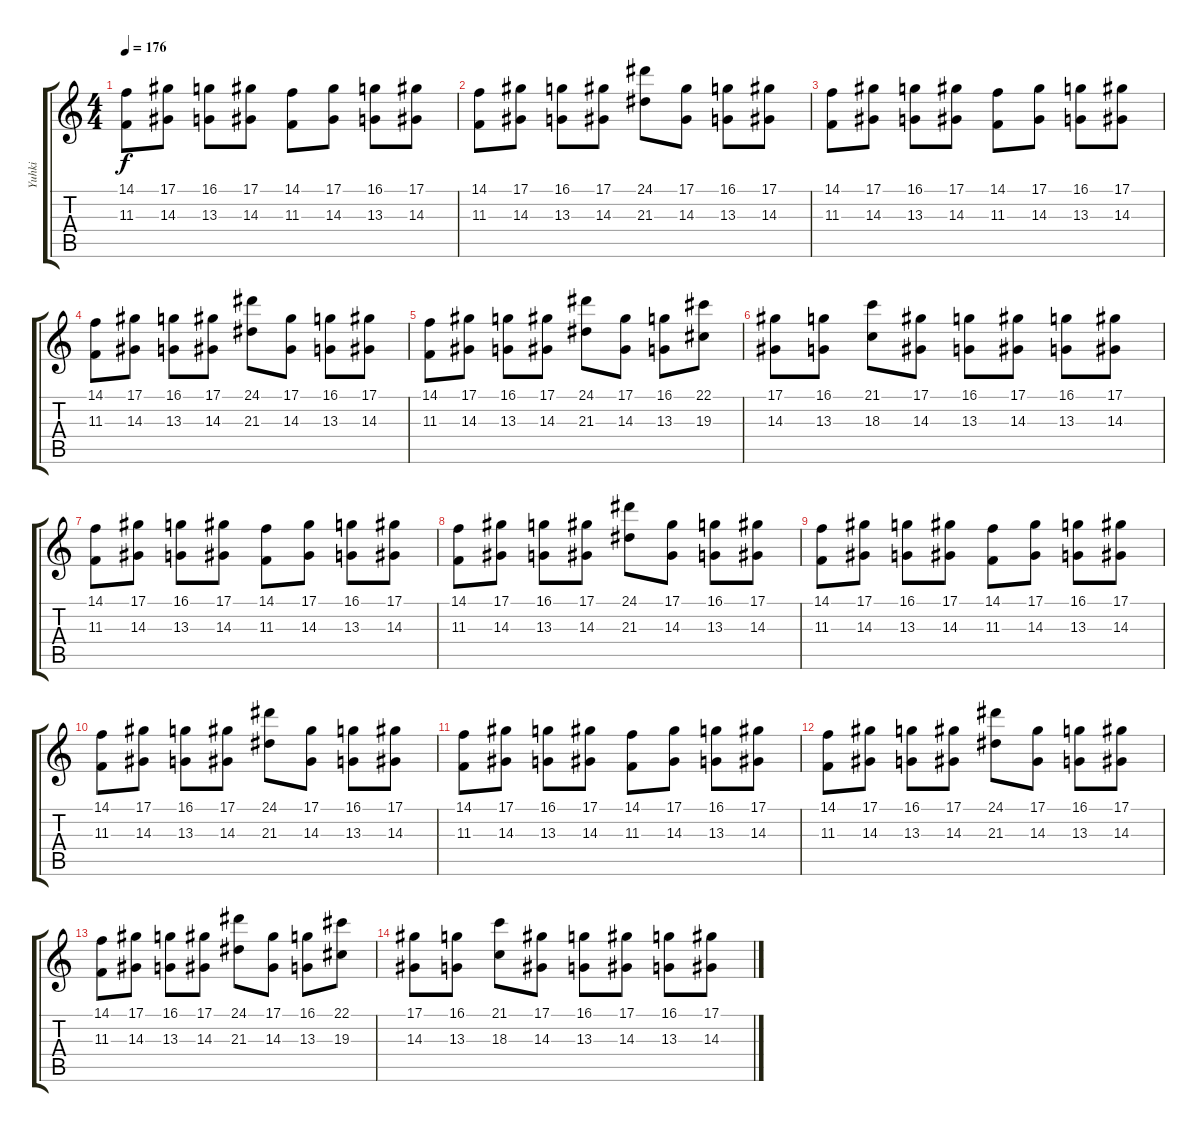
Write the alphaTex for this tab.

\track ("Yuhki" "Yuhki") {instrument harpsichord}
\staff {score tabs}
\tuning (Eb4 Bb3 Gb3 Db3 Ab2 Eb2) {hide}
\ts (4 4)
\tempo 176
\clef g2
\ks c
(14.1 11.3).8{dy f} (17.1 14.3).8 (16.1 13.3).8 (17.1 14.3).8 (14.1 11.3).8 (17.1 14.3).8 (16.1 13.3).8 (17.1 14.3).8 |
(14.1 11.3).8 (17.1 14.3).8 (16.1 13.3).8 (17.1 14.3).8 (24.1 21.3).8 (17.1 14.3).8 (16.1 13.3).8 (17.1 14.3).8 |
(14.1 11.3).8 (17.1 14.3).8 (16.1 13.3).8 (17.1 14.3).8 (14.1 11.3).8 (17.1 14.3).8 (16.1 13.3).8 (17.1 14.3).8 |
(14.1 11.3).8 (17.1 14.3).8 (16.1 13.3).8 (17.1 14.3).8 (24.1 21.3).8 (17.1 14.3).8 (16.1 13.3).8 (17.1 14.3).8 |
(14.1 11.3).8 (17.1 14.3).8 (16.1 13.3).8 (17.1 14.3).8 (24.1 21.3).8 (17.1 14.3).8 (16.1 13.3).8 (22.1 19.3).8 |
(17.1 14.3).8 (16.1 13.3).8 (21.1 18.3).8 (17.1 14.3).8 (16.1 13.3).8 (17.1 14.3).8 (16.1 13.3).8 (17.1 14.3).8 |
(14.1 11.3).8 (17.1 14.3).8 (16.1 13.3).8 (17.1 14.3).8 (14.1 11.3).8 (17.1 14.3).8 (16.1 13.3).8 (17.1 14.3).8 |
(14.1 11.3).8 (17.1 14.3).8 (16.1 13.3).8 (17.1 14.3).8 (24.1 21.3).8 (17.1 14.3).8 (16.1 13.3).8 (17.1 14.3).8 |
(14.1 11.3).8 (17.1 14.3).8 (16.1 13.3).8 (17.1 14.3).8 (14.1 11.3).8 (17.1 14.3).8 (16.1 13.3).8 (17.1 14.3).8 |
(14.1 11.3).8 (17.1 14.3).8 (16.1 13.3).8 (17.1 14.3).8 (24.1 21.3).8 (17.1 14.3).8 (16.1 13.3).8 (17.1 14.3).8 |
(14.1 11.3).8 (17.1 14.3).8 (16.1 13.3).8 (17.1 14.3).8 (14.1 11.3).8 (17.1 14.3).8 (16.1 13.3).8 (17.1 14.3).8 |
(14.1 11.3).8 (17.1 14.3).8 (16.1 13.3).8 (17.1 14.3).8 (24.1 21.3).8 (17.1 14.3).8 (16.1 13.3).8 (17.1 14.3).8 |
(14.1 11.3).8 (17.1 14.3).8 (16.1 13.3).8 (17.1 14.3).8 (24.1 21.3).8 (17.1 14.3).8 (16.1 13.3).8 (22.1 19.3).8 |
(17.1 14.3).8 (16.1 13.3).8 (21.1 18.3).8 (17.1 14.3).8 (16.1 13.3).8 (17.1 14.3).8 (16.1 13.3).8 (17.1 14.3).8
